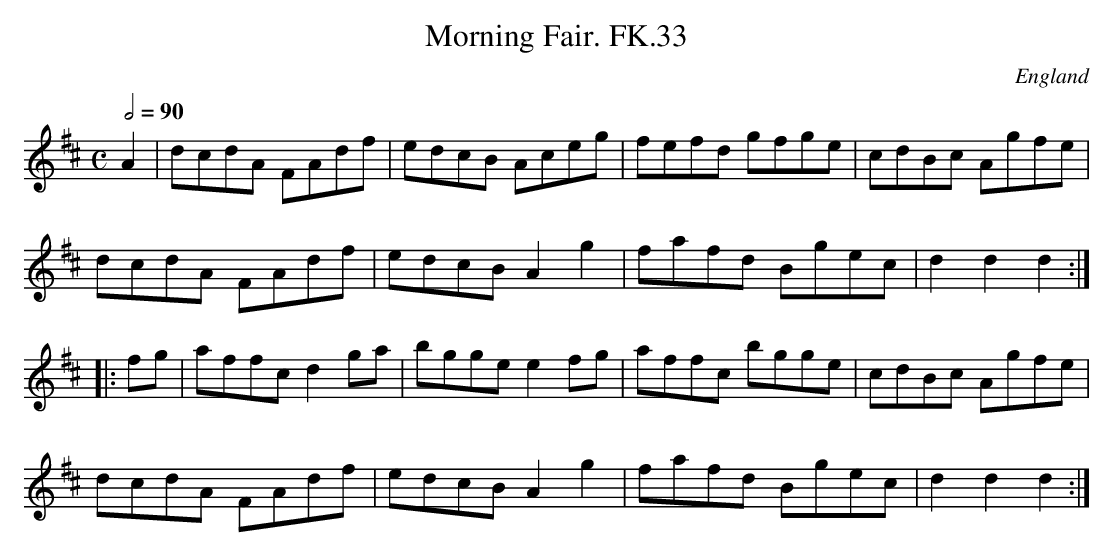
X:1
T:Morning Fair. FK.33
M:C
L:1/8
Q:1/2=90
O:England
notC:"MS 40 p.14"
K:D major
A2 |dcdA FAdf | edcB Aceg | fefd gfge | cdBc Agfe |!
dcdA FAdf | edcB A2g2 | fafd Bgec | d2 d2 d2 :|!
|:fg |affc d2ga | bgge e2 fg | affc bgge | cdBc Agfe |!
dcdA FAdf | edcB A2g2 | fafd Bgec | d2 d2 d2 :|
